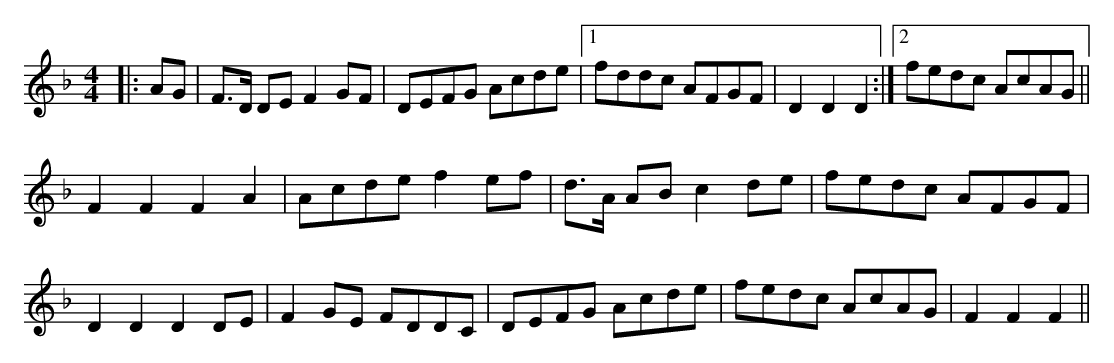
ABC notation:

X:1
M:4/4
K:F
|:AG|F3/2D/ DE F2 GF|DEFG Acde|1 fddc AFGF|D2 D2 D2:|2 fedc AcAG||
F2F2F2A2|Acdef2 ef|d3/2A/ AB c2 de|fedc AFGF|
D2 D2 D2 DE|F2 GE FDDC|DEFG Acde|fedc AcAG|F2 F2 F2||
